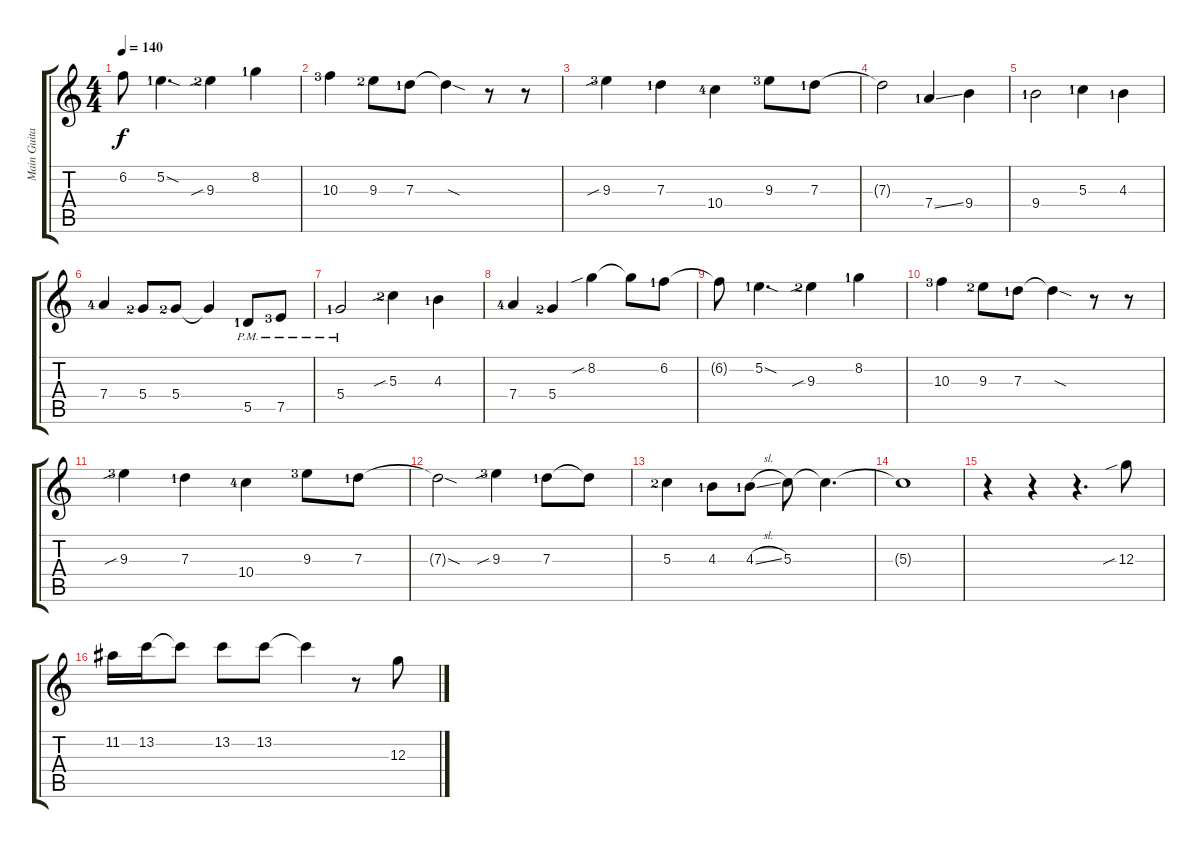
\track ("Main Guitar" "Main Guita") {instrument overdrivenguitar}
\staff {score tabs}
\tuning (E4 B3 G3 D3 A2 E2) {hide}
\ts (4 4)
\tempo 140
\clef g2
\ks c
6.2{t}.8{dy f} 5.2{sod lf 2}.4{d} 9.3{sib lf 3}.4 8.2{lf 2}.4 |
10.3{lf 4}.4 9.3{lf 3}.8 7.3{lf 2}.8 7.3{sod t}.4 r.8 r.8 |
9.3{sib lf 4}.4 7.3{lf 2}.4 10.4{lf 5}.4 9.3{lf 4}.8 7.3{lf 2}.8 |
7.3{t}.2 7.4{ss lf 2}.4 9.4.4 |
9.4{lf 2}.2 5.3{lf 2}.4 4.3{lf 2}.4 |
7.4{lf 5}.4 5.4{lf 3}.8 5.4{lf 3}.8 5.4{t}.4 5.5{pm lf 2}.8 7.5{pm lf 4}.8 |
5.4{pm lf 2}.2 5.3{sib lf 3}.4 4.3{lf 2}.4 |
7.4{lf 5}.4 5.4{lf 3}.4 8.2{sib}.4 8.2{t}.8 6.2{lf 2}.8 |
6.2{t}.8 5.2{sod lf 2}.4{d} 9.3{sib lf 3}.4 8.2{lf 2}.4 |
10.3{lf 4}.4 9.3{lf 3}.8 7.3{lf 2}.8 7.3{sod t}.4 r.8 r.8 |
9.3{sib lf 4}.4 7.3{lf 2}.4 10.4{lf 5}.4 9.3{lf 4}.8 7.3{lf 2}.8 |
7.3{sod t}.2 9.3{sib lf 4}.4 7.3{lf 2}.8 7.3{t}.8 |
5.3{lf 3}.4 4.3{lf 2}.8 4.3{sl lf 2}.8 5.3.8 5.3{t}.4{d} |
5.3{t}.1 |
r.4 r.4{txt ""} r.4{d} 12.3{sib}.8 |
11.2.16 13.2.16 13.2{t}.8 13.2.8 13.2.8 13.2{t}.4 r.8 12.3.8
